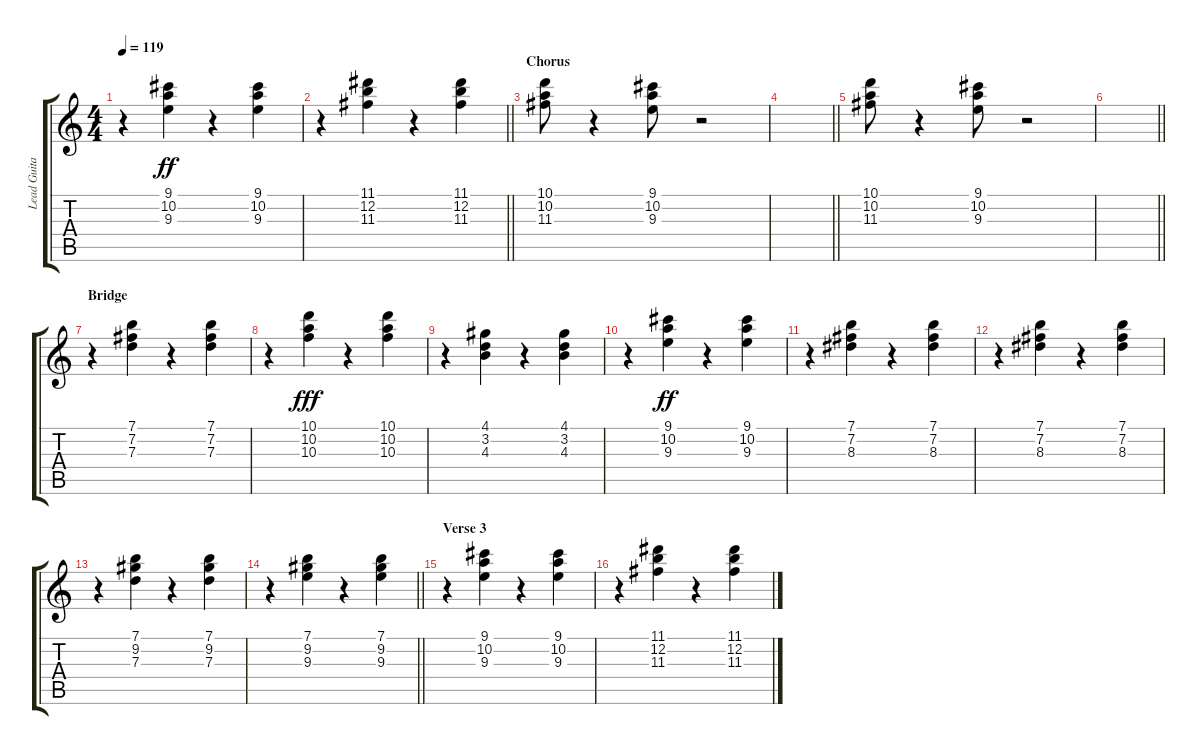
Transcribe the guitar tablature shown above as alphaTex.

\track ("Lead Guitar (George Harrison)" "Lead Guita") {instrument distortionguitar}
\staff {score tabs}
\tuning (E4 B3 G3 D3 A2 E2) {hide}
\ts (4 4)
\tempo 119
\clef g2
\ks c
r.4{dy ff} (9.1 10.2 9.3).4 r.4 (9.1 10.2 9.3).4 |
\barLineRight lightlight
r.4 (11.1 12.2 11.3).4 r.4 (11.1 12.2 11.3).4 |
\section ("" "Chorus")
(10.1 10.2 11.3).8 r.4 (9.1 10.2 9.3).8 r.2 |
\barLineRight lightlight
|
(10.1 10.2 11.3).8 r.4 (9.1 10.2 9.3).8 r.2 |
\barLineRight lightlight
|
\section ("" "Bridge")
r.4 (7.1 7.2 7.3).4 r.4 (7.1 7.2 7.3).4 |
r.4 (10.1 10.2 10.3).4{dy fff} r.4 (10.1 10.2 10.3).4 |
r.4 (4.1 3.2 4.3).4 r.4 (4.1 3.2 4.3).4 |
r.4 (9.1 10.2 9.3).4{dy ff} r.4 (9.1 10.2 9.3).4 |
r.4 (7.1 7.2 8.3).4 r.4 (7.1 7.2 8.3).4 |
r.4 (7.1 7.2 8.3).4 r.4 (7.1 7.2 8.3).4 |
r.4 (7.1 9.2 7.3).4 r.4 (7.1 9.2 7.3).4 |
\barLineRight lightlight
r.4 (7.1 9.2 9.3).4 r.4 (7.1 9.2 9.3).4 |
\section ("" "Verse 3")
r.4 (9.1 10.2 9.3).4 r.4 (9.1 10.2 9.3).4 |
r.4 (11.1 12.2 11.3).4 r.4 (11.1 12.2 11.3).4
